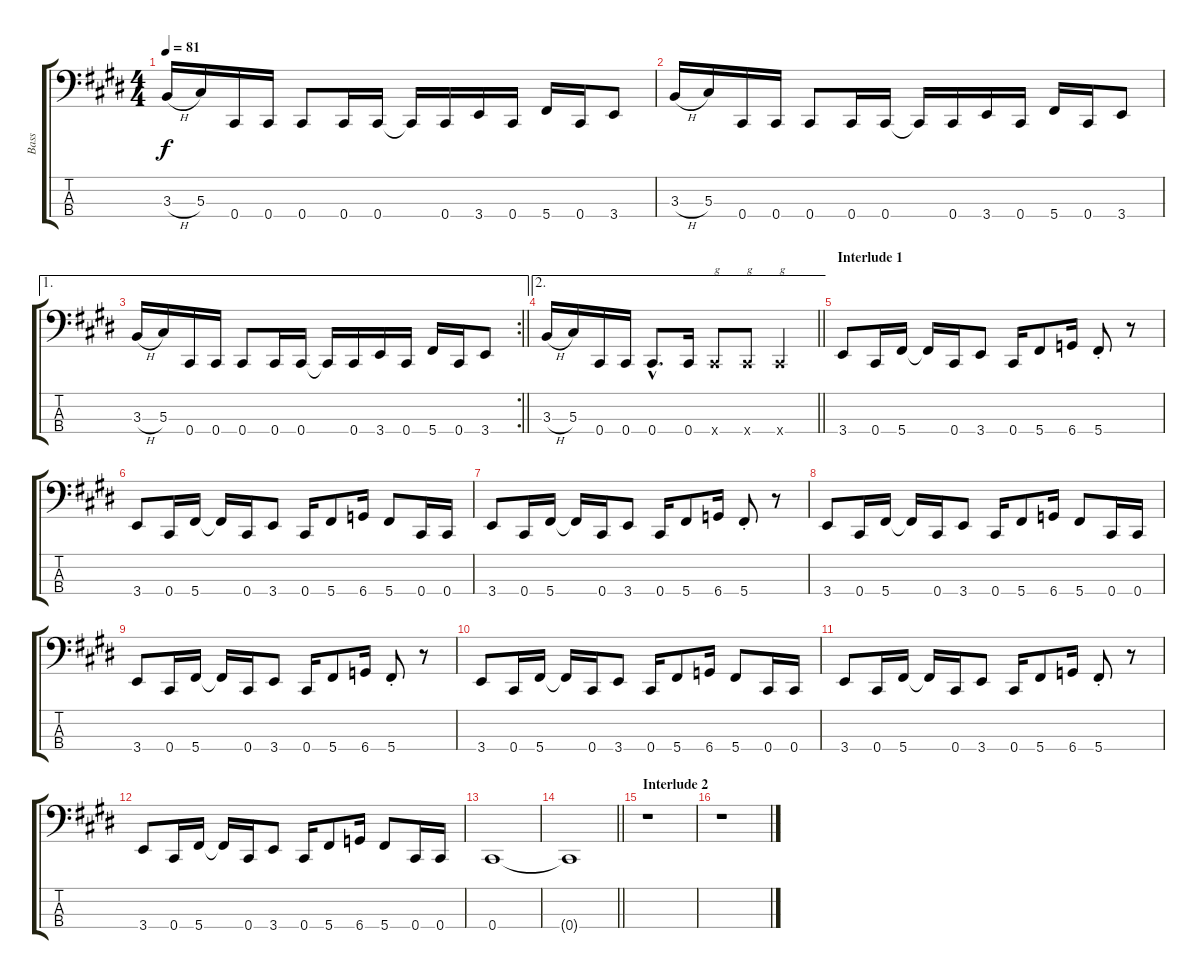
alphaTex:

\track ("Bass" "Bass") {instrument electricbasspick}
\staff {score tabs}
\tuning (Gb2 Db2 Ab1 Db1) {hide}
\ts (4 4)
\tempo 81
\clef f4
\ks c#minor
3.3{h}.16{dy f} 5.3.16 0.4.16 0.4.16 0.4.8 0.4.16 0.4.16 0.4{t}.16 0.4.16 3.4.16 0.4.16 5.4.16 0.4.16 3.4.8 |
3.3{h}.16 5.3.16 0.4.16 0.4.16 0.4.8 0.4.16 0.4.16 0.4{t}.16 0.4.16 3.4.16 0.4.16 5.4.16 0.4.16 3.4.8 |
\ae 1
\rc 2
\barLineRight lightlight
3.3{h}.16 5.3.16 0.4.16 0.4.16 0.4.8 0.4.16 0.4.16 0.4{t}.16 0.4.16 3.4.16 0.4.16 5.4.16 0.4.16 3.4.8 |
\ae 2
\barLineRight lightlight
3.3{h}.16 5.3.16 0.4.16 0.4.16 0.4{hac}.8{d} 0.4.16 0.4{x}.8{txt "g"} 0.4{x}.8{txt "g"} 0.4{x}.4{txt "g"} |
\section ("" "Interlude 1")
3.4.8 0.4.16 5.4.16 5.4{t}.16 0.4.16 3.4.8 0.4.16 5.4.8 6.4.16 5.4{st}.8 r.8 |
3.4.8 0.4.16 5.4.16 5.4{t}.16 0.4.16 3.4.8 0.4.16 5.4.8 6.4.16 5.4.8 0.4.16 0.4.16 |
3.4.8 0.4.16 5.4.16 5.4{t}.16 0.4.16 3.4.8 0.4.16 5.4.8 6.4.16 5.4{st}.8 r.8 |
3.4.8 0.4.16 5.4.16 5.4{t}.16 0.4.16 3.4.8 0.4.16 5.4.8 6.4.16 5.4.8 0.4.16 0.4.16 |
3.4.8 0.4.16 5.4.16 5.4{t}.16 0.4.16 3.4.8 0.4.16 5.4.8 6.4.16 5.4{st}.8 r.8 |
3.4.8 0.4.16 5.4.16 5.4{t}.16 0.4.16 3.4.8 0.4.16 5.4.8 6.4.16 5.4.8 0.4.16 0.4.16 |
3.4.8 0.4.16 5.4.16 5.4{t}.16 0.4.16 3.4.8 0.4.16 5.4.8 6.4.16 5.4{st}.8 r.8 |
3.4.8 0.4.16 5.4.16 5.4{t}.16 0.4.16 3.4.8 0.4.16 5.4.8 6.4.16 5.4.8 0.4.16 0.4.16 |
0.4.1 |
\barLineRight lightlight
0.4{t}.1 |
\section ("" "Interlude 2")
r.1 |
r.1
